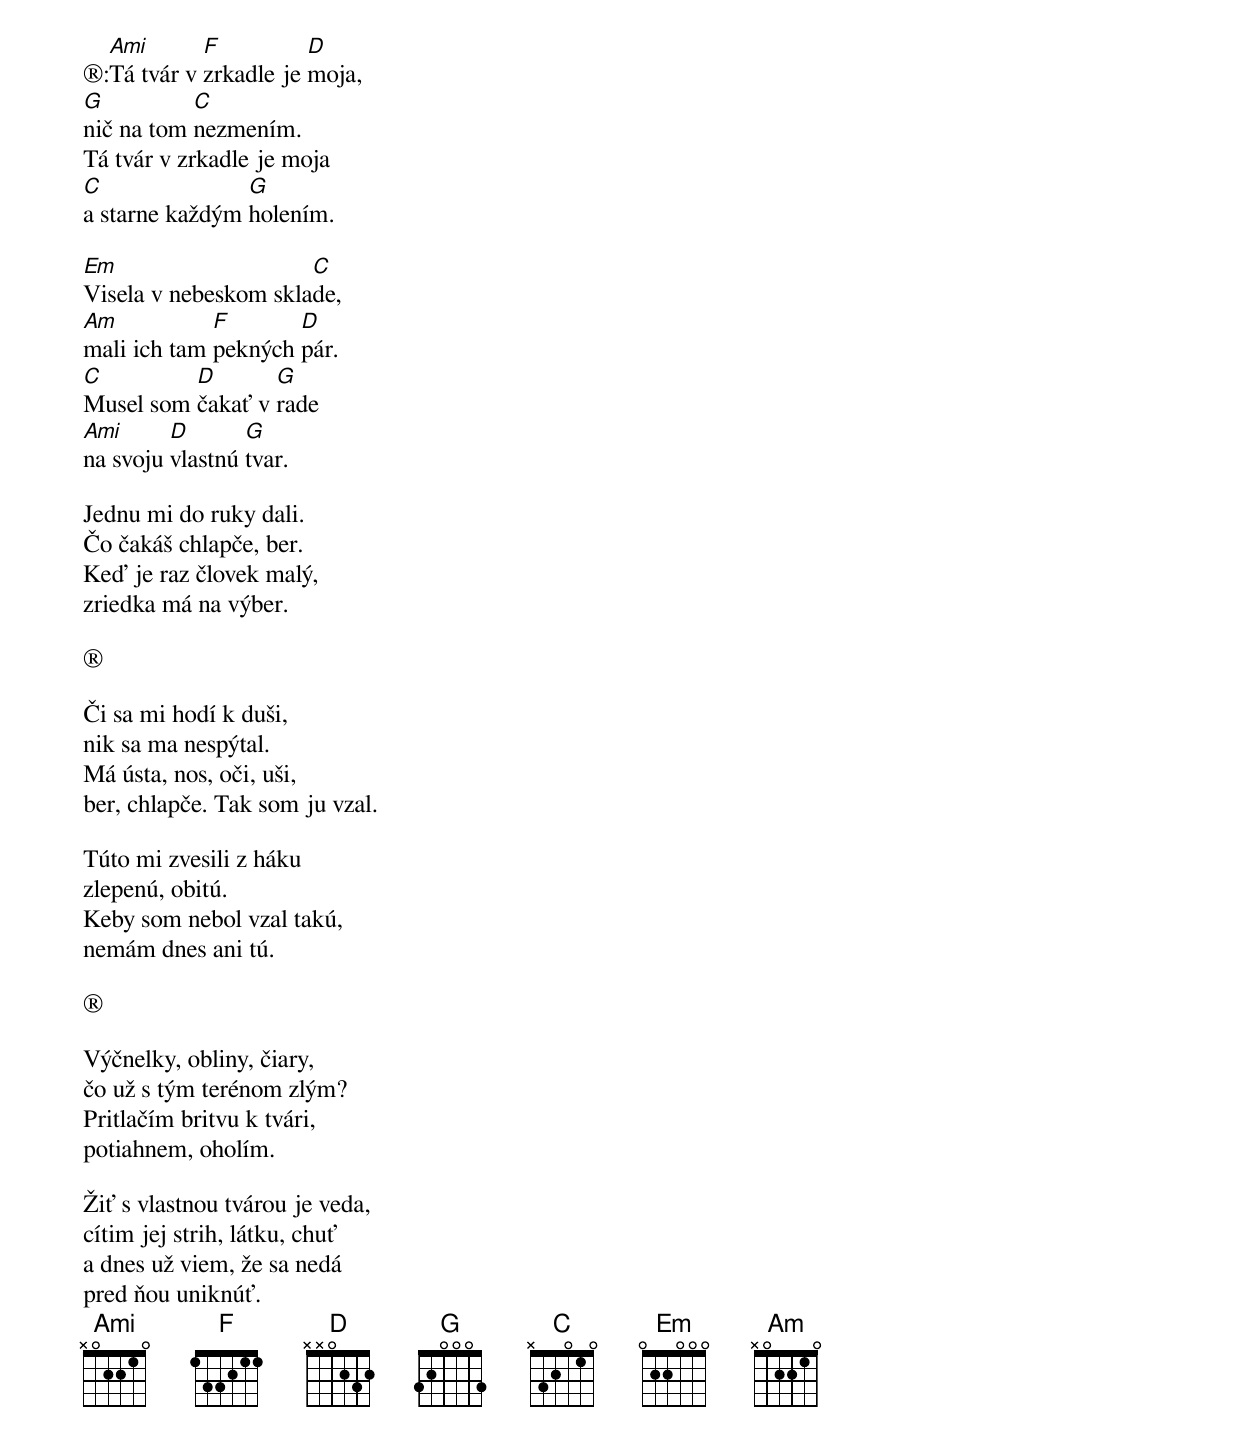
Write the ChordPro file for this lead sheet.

®:[Ami]Tá tvár v [F]zrkadle je [D]moja,
[G]nič na tom [C]nezmením.
Tá tvár v zrkadle je moja
[C]a starne každým [G]holením.

[Em]Visela v nebeskom skla[C]de,
[Am]mali ich tam [F]pekných [D]pár.
[C]Musel som [D]čakať v [G]rade
[Ami]na svoju [D]vlastnú [G]tvar.

Jednu mi do ruky dali.
Čo čakáš chlapče, ber.
Keď je raz človek malý,
zriedka má na výber.

®

Či sa mi hodí k duši,
nik sa ma nespýtal.
Má ústa, nos, oči, uši,
ber, chlapče. Tak som ju vzal.

Túto mi zvesili z háku
zlepenú, obitú.
Keby som nebol vzal takú,
nemám dnes ani tú.

®

Výčnelky, obliny, čiary,
čo už s tým terénom zlým?
Pritlačím britvu k tvári,
potiahnem, oholím.

Žiť s vlastnou tvárou je veda,
cítim jej strih, látku, chuť
a dnes už viem, že sa nedá
pred ňou uniknúť.
